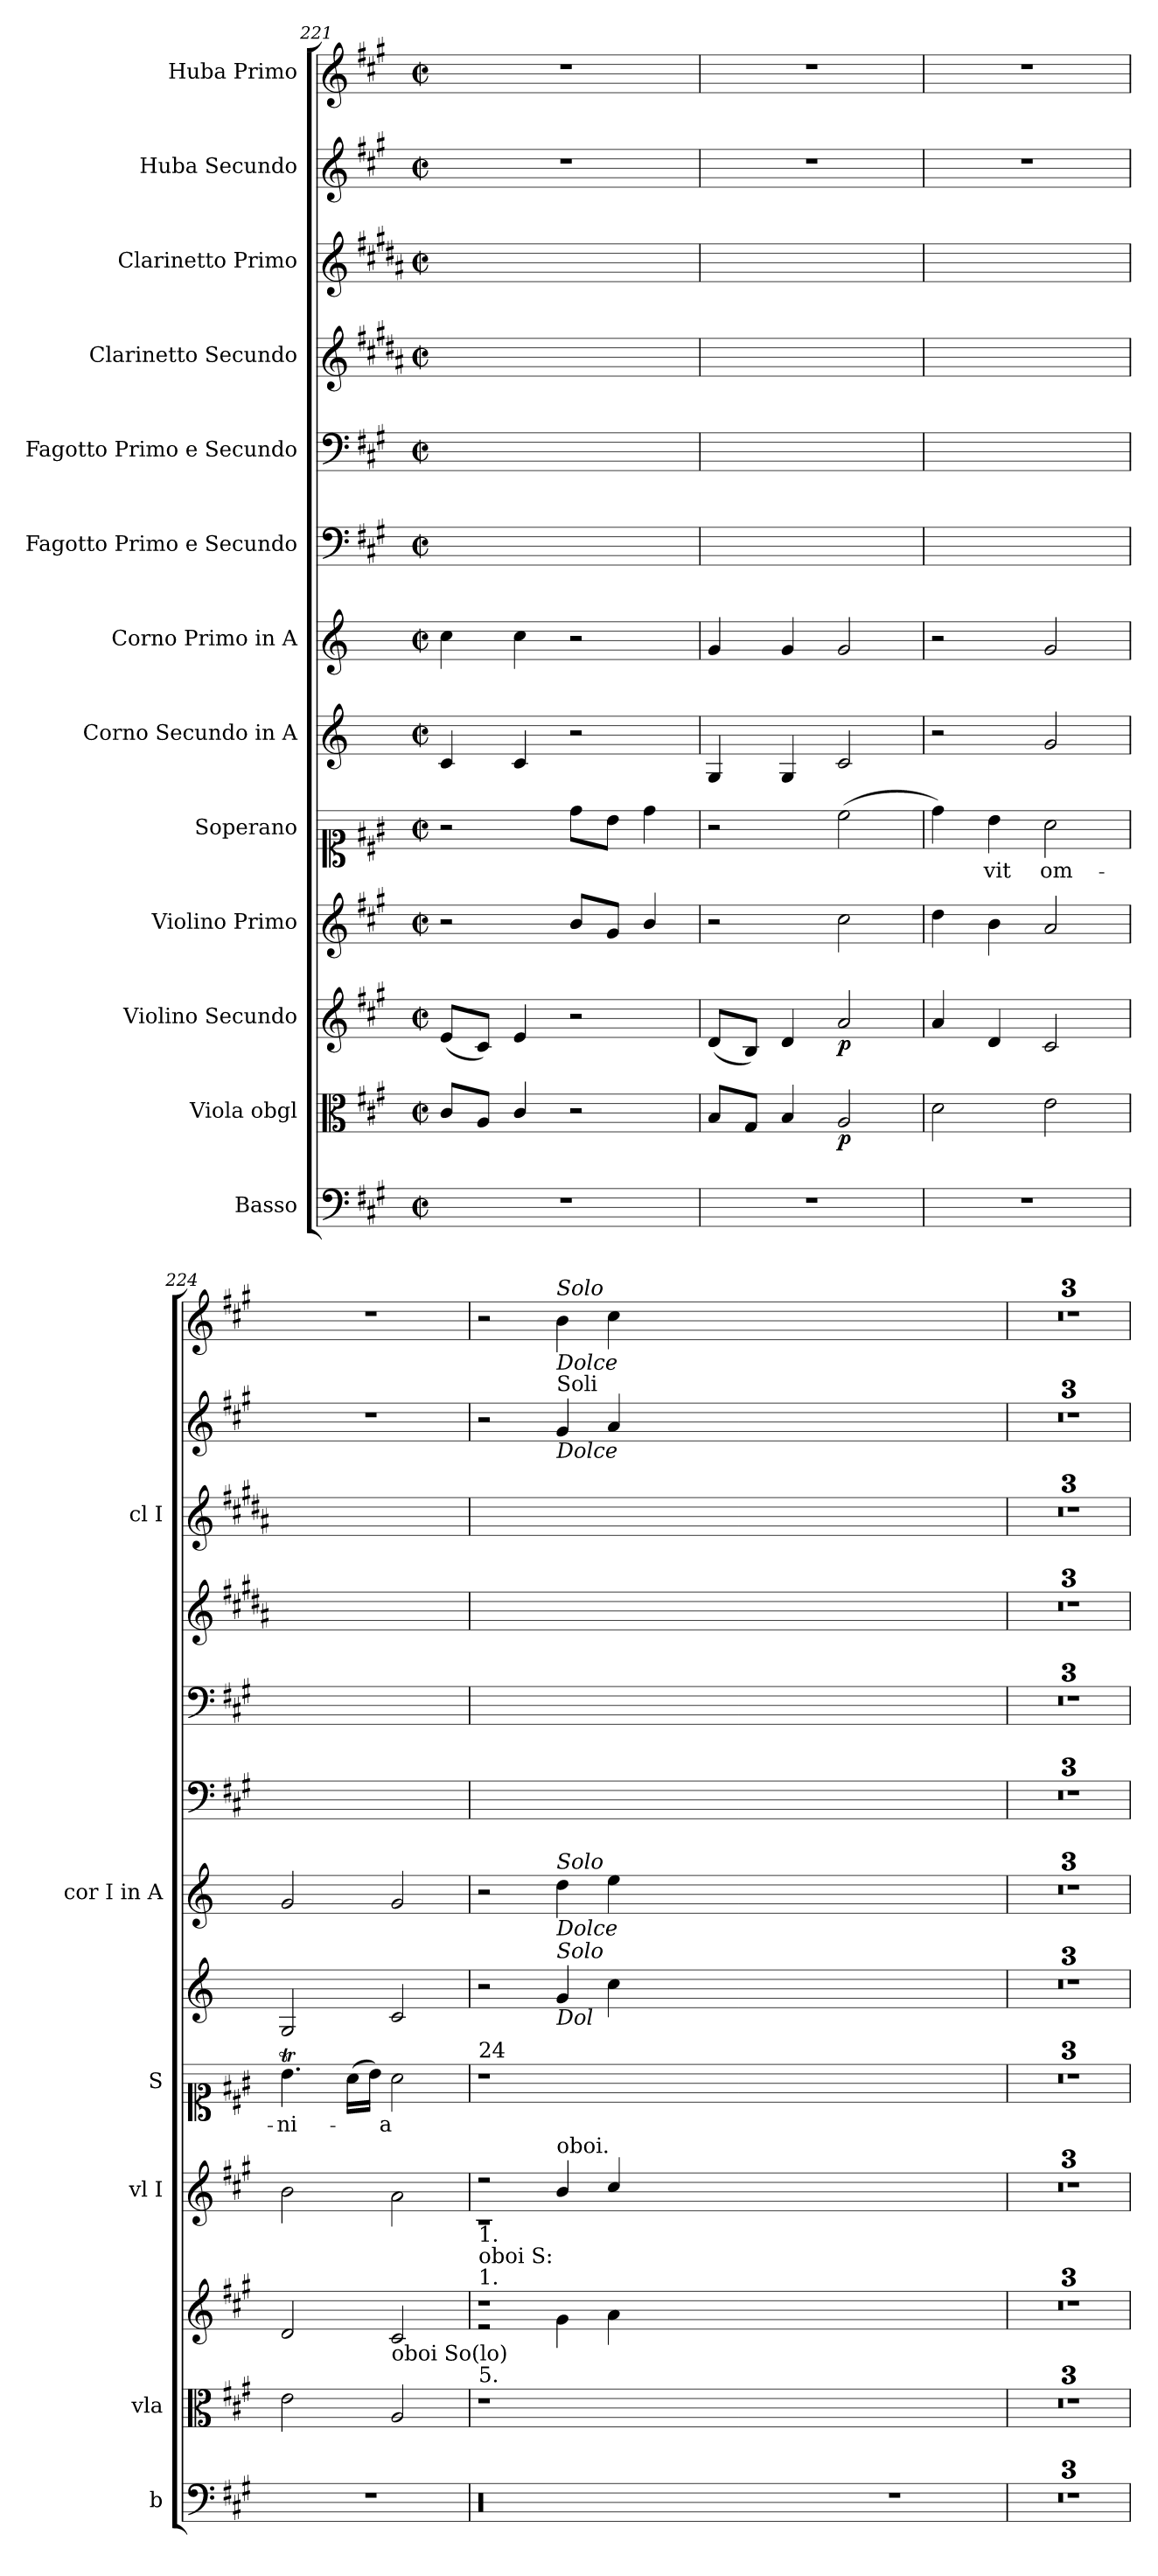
**kern	**kern	**dynam	**kern	**dynam	**kern	**kern	**text	**kern	**kern	**kern	**kern	**kern	**kern	**kern	**kern
*part13	*part12	*part12	*part11	*part11	*part10	*part9	*part9	*part8	*part7	*part6	*part5	*part4	*part3	*part2	*part1
*staff13	*staff12	*staff12	*staff11	*staff11	*staff10	*staff9	*staff9	*staff8	*staff7	*staff6	*staff5	*staff4	*staff3	*staff2	*staff1
*I"Basso	*I"Viola obgl	*	*I"Violino Secundo	*	*I"Violino Primo	*I"Soperano	*	*I"Corno Secundo in A	*I"Corno Primo in A	*I"Fagotto Primo e Secundo	*I"Fagotto Primo e Secundo	*I"Clarinetto Secundo	*I"Clarinetto Primo	*I"Huba Secundo	*I"Huba Primo
*I'b	*I'vla	*	*	*	*I'vl I	*I'S	*	*	*I'cor I in A	*	*	*	*I'cl I	*	*
*clefF4	*clefC3	*	*clefG2	*	*clefG2	*clefC1	*	*clefG2	*clefG2	*clefF4	*clefF4	*clefG2	*clefG2	*clefG2	*clefG2
*	*	*	*	*	*	*	*	*ITrd2c3	*ITrd2c3	*	*	*ITrd1c2	*ITrd1c2	*	*
*k[f#c#g#]	*k[f#c#g#]	*	*k[f#c#g#]	*	*k[f#c#g#]	*k[f#c#g#]	*	*k[f#c#g#]	*k[f#c#g#]	*k[f#c#g#]	*k[f#c#g#]	*k[f#c#g#]	*k[f#c#g#]	*k[f#c#g#]	*k[f#c#g#]
*A:	*A:	*	*A:	*	*A:	*A:	*	*A:	*A:	*A:	*A:	*A:	*A:	*A:	*A:
*M2/2	*M2/2	*	*M2/2	*	*M2/2	*M2/2	*	*M2/2	*M2/2	*M2/2	*M2/2	*M2/2	*M2/2	*M2/2	*M2/2
*met(c|)	*met(c|)	*	*met(c|)	*	*met(c|)	*met(c|)	*	*met(c|)	*met(c|)	*met(c|)	*met(c|)	*met(c|)	*met(c|)	*met(c|)	*met(c|)
=221	=221	=221	=221	=221	=221	=221	=221	=221	=221	=221	=221	=221	=221	=221	=221
1r	8c#/L	.	(8e/L	.	2r	2r	.	4A/	4a\	1ryy	1ryy	1ryy	1ryy	1r	1r
.	8A/J	.	8c#/J)	.	.	.	.	.	.	.	.	.	.	.	.
.	4c#/	.	4e/	.	.	.	.	4A/	4a\	.	.	.	.	.	.
.	2r	.	2r	.	8b/L	8dd\L	.	2r	2r	.	.	.	.	.	.
.	.	.	.	.	8g#/J	8b\J	.	.	.	.	.	.	.	.	.
.	.	.	.	.	4b/	4dd\	.	.	.	.	.	.	.	.	.
=222	=222	=222	=222	=222	=222	=222	=222	=222	=222	=222	=222	=222	=222	=222	=222
1r	8B/L	.	(8d/L	.	2r	2r	.	4E/	4e/	1ryy	1ryy	1ryy	1ryy	1r	1r
.	8G#/J	.	8B/J)	.	.	.	.	.	.	.	.	.	.	.	.
.	4B/	.	4d/	.	.	.	.	4E/	4e/	.	.	.	.	.	.
!	!	!LO:DY:b	!	!	!	!	!	!	!	!	!	!	!	!	!
.	2A/	p.	2a/	p	2cc#\	(2cc#\	.	2A/	2e/	.	.	.	.	.	.
=223	=223	=223	=223	=223	=223	=223	=223	=223	=223	=223	=223	=223	=223	=223	=223
1r	2d\	.	4a/	.	4dd\	4dd\)	.	2r	2r	1ryy	1ryy	1ryy	1ryy	1r	1r
.	.	.	4d/	.	4b\	4b\	-vit	.	.	.	.	.	.	.	.
.	2e\	.	2c#/	.	2a/	2a\	om-	2e/	2e/	.	.	.	.	.	.
=224	=224	=224	=224	=224	=224	=224	=224	=224	=224	=224	=224	=224	=224	=224	=224
1r	2e\	.	2d/	.	2b\	4.bT\	-ni-	2E/	2e/	1ryy	1ryy	1ryy	1ryy	1r	1r
.	.	.	.	.	.	(16a\LL	.	.	.	.	.	.	.	.	.
.	.	.	.	.	.	16b\JJ)	.	.	.	.	.	.	.	.	.
!	!	!	!LO:TX:b:t=oboi So(lo)	!	!	!	!	!	!	!	!	!	!	!	!
.	2A/	.	2c#/	.	2a\	2a\	-a	2A/	2e/	.	.	.	.	.	.
=225	=225	=225	=225	=225	=225	=225	=225	=225	=225	=225	=225	=225	=225	=225	=225
*	*	*	*^	*	*^	*	*	*	*	*	*	*	*	*	*
!	!	!	!	!	!	!	!	!LO:TX:a:t=24	!	!	!	!	!	!	!	!	!
!	!	!	!	!	!	!LO:TX:b:t=1.	!	!	!	!	!	!	!	!	!	!	!
!	!	!	!LO:TX:a:t=1.	!	!	!	!	!	!	!	!	!	!	!	!	!	!
!	!	!	!LO:TX:a:t=oboi S&colon;	!	!	!	!	!	!	!	!	!	!	!	!	!	!
!	!LO:TX:a:t=5.	!	!	!	!	!	!	!	!	!	!	!	!	!	!	!	!
00r	1r	.	1r	2r	.	2r	1r	1r	.	2r	2r	1ryy	1ryy	1ryy	1ryy	2r	2r
!	!	!	!	!	!	!	!	!	!	!	!	!	!	!	!	!	!LO:TX:b:i:t=Dolce
!	!	!	!	!	!	!	!	!	!	!	!	!	!	!	!	!	!LO:TX:a:i:t=Solo
!	!	!	!	!	!	!	!	!	!	!	!	!	!	!	!	!LO:TX:b:i:t=Dolce	!
!	!	!	!	!	!	!	!	!	!	!	!	!	!	!	!	!LO:TX:a:t=Soli	!
!	!	!	!	!	!	!	!	!	!	!	!LO:TX:b:i:t=Dolce	!	!	!	!	!	!
!	!	!	!	!	!	!	!	!	!	!	!LO:TX:a:i:t=Solo	!	!	!	!	!	!
!	!	!	!	!	!	!	!	!	!	!LO:TX:b:i:t=Dol	!	!	!	!	!	!	!
!	!	!	!	!	!	!	!	!	!	!LO:TX:a:i:t=Solo	!	!	!	!	!	!	!
!	!	!	!	!	!	!LO:TX:a:t=oboi.	!	!	!	!	!	!	!	!	!	!	!
.	.	.	.	4g#!\	.	4b!/	.	.	.	4e/	4b\	.	.	.	.	4g#/	4b\
.	.	.	.	4a!\	.	4cc#!/	.	.	.	4a\	4cc#\	.	.	.	.	4a/	4cc#\
.	00ryy	.	00ryy	00ryy	.	00ryy	00ryy	00ryy	.	00ryy	00ryy	00ryy	00ryy	00ryy	00ryy	00ryy	00ryy
1r	.	.	.	.	.	.	.	.	.	.	.	.	.	.	.	.	.
*	*	*	*v	*v	*	*	*	*	*	*	*	*	*	*	*	*	*
*	*	*	*	*	*v	*v	*	*	*	*	*	*	*	*	*	*
=	=	=	=	=	=	=	=	=	=	=	=	=	=	=	=
1ryy	1r	.	1ryy	.	1ryy	1r	.	1ryy	1ryy	1ryy	1ryy	1ryy	1ryy	1ryy	1ryy
=	=	=	=	=	=	=	=	=	=	=	=	=	=	=	=
1ryy	1r	.	1ryy	.	1ryy	1r	.	1ryy	1ryy	1ryy	1ryy	1ryy	1ryy	1ryy	1ryy
=	=	=	=	=	=	=	=	=	=	=	=	=	=	=	=
1ryy	1r	.	1ryy	.	1ryy	1r	.	1ryy	1ryy	1ryy	1ryy	1ryy	1ryy	1ryy	1ryy
=	=	=	=	=	=	=	=	=	=	=	=	=	=	=	=
*-	*-	*-	*-	*-	*-	*-	*-	*-	*-	*-	*-	*-	*-	*-	*-
